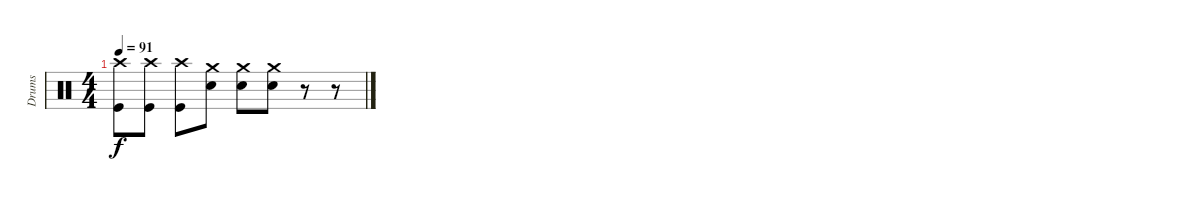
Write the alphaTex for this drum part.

\track ("Drums" "Drums") {instrument percussion}
\staff {score}
\articulation defaults
\ts (4 4)
\tempo 91
\clef neutral
\ks c
("Crash high (hit)" "Kick (hit)").8{dy f} ("Crash high (hit)" "Kick (hit)").8 ("Crash high (hit)" "Kick (hit)").8 ("Crash medium (hit)" "Snare (hit) 2").8 ("Crash medium (hit)" "Snare (hit) 2").8 ("Crash medium (hit)" "Snare (hit) 2").8 r.8 r.8
